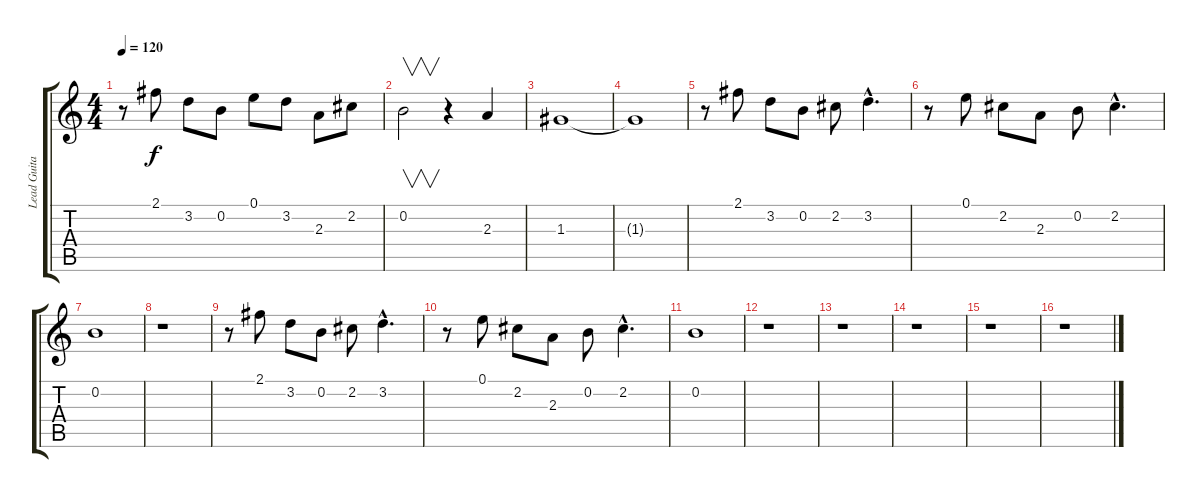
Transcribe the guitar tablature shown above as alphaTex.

\track ("Lead Guitar" "Lead Guita") {instrument distortionguitar}
\staff {score tabs}
\tuning (E4 B3 G3 D3 A2 E2) {hide}
\ts (4 4)
\tempo 120
\clef g2
\ks c
r.8{dy f} 2.1.8 3.2.8 0.2.8 0.1.8 3.2.8 2.3.8 2.2.8 |
0.2.2{v} r.4 2.3.4 |
1.3.1 |
1.3{t}.1 |
r.8{instrument acousticguitarnylon} 2.1.8 3.2.8 0.2.8 2.2.8 3.2{hac}.4{d} |
r.8 0.1.8 2.2.8 2.3.8 0.2.8 2.2{hac}.4{d} |
0.2.1 |
r.1 |
r.8{instrument acousticguitarnylon} 2.1.8 3.2.8 0.2.8 2.2.8 3.2{hac}.4{d} |
r.8 0.1.8 2.2.8 2.3.8 0.2.8 2.2{hac}.4{d} |
0.2.1 |
r.1 |
r.1 |
r.1 |
r.1 |
r.1
